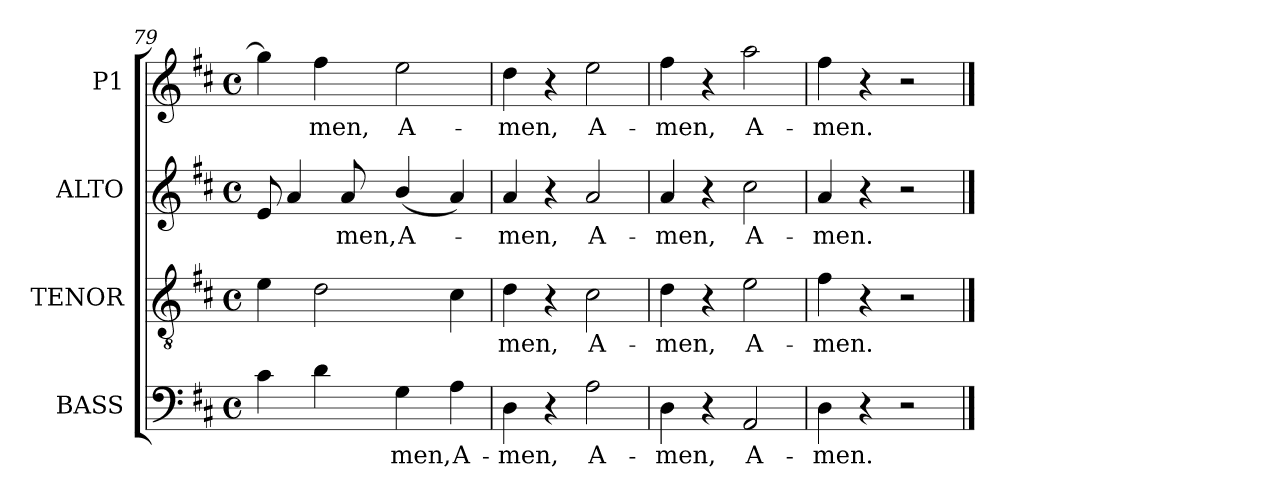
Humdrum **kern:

**kern	**text	**kern	**text	**kern	**text	**kern	**text
*part4	*part4	*part3	*part3	*part2	*part2	*part1	*part1
*staff4	*staff4	*staff3	*staff3	*staff2	*staff2	*staff1	*staff1
*I"BASS	*	*I"TENOR	*	*I"ALTO	*	*I"P1	*
!!LO:LB:g=z
*clefF4	*	*clefGv2	*	*clefG2	*	*clefG2	*
*	*	*ITrd7c12	*	*	*	*	*
*k[f#c#]	*	*k[f#c#]	*	*k[f#c#]	*	*k[f#c#]	*
*D:	*	*D:	*	*D:	*	*D:	*
*M4/4	*	*M4/4	*	*M4/4	*	*M4/4	*
*met(c)	*	*met(c)	*	*met(c)	*	*met(c)	*
=79	=79	=79	=79	=79	=79	=79	=79
4c#i\	.	4Ei\	.	8ei/	.	4ggi\]	.
.	.	.	.	4ai/	.	.	.
!	!	!	!	!	!	!	!LO:LY:b:color=#000000
4di\	.	2Di\	.	.	.	4ff#i\	-men,
!	!	!	!	!	!LO:LY:b:color=#000000	!	!
.	.	.	.	8ai/	-men,	.	.
!	!LO:LY:b:color=#000000	!	!	!	!	!	!
!	!	!	!	!	!LO:LY:b:color=#000000	!	!
!	!	!	!	!	!	!	!LO:LY:b:color=#000000
4Gi\	-men,	.	.	(4bi/	A-	2eei\	A-
!	!LO:LY:b:color=#000000	!	!	!	!	!	!
4Ai\	A-	4C#i\	.	4ai/)	.	.	.
=80	=80	=80	=80	=80	=80	=80	=80
!	!LO:LY:b:color=#000000	!	!	!	!	!	!
!	!	!	!LO:LY:b:color=#000000	!	!	!	!
!	!	!	!	!	!LO:LY:b:color=#000000	!	!
!	!	!	!	!	!	!	!LO:LY:b:color=#000000
4Di\	-men,	4Di\	-men,	4ai/	-men,	4ddi\	-men,
4r	.	4r	.	4r	.	4r	.
!	!LO:LY:b:color=#000000	!	!	!	!	!	!
!	!	!	!LO:LY:b:color=#000000	!	!	!	!
!	!	!	!	!	!LO:LY:b:color=#000000	!	!
!	!	!	!	!	!	!	!LO:LY:b:color=#000000
2Ai\	A-	2C#i\	A-	2ai/	A-	2eei\	A-
=81	=81	=81	=81	=81	=81	=81	=81
!	!LO:LY:b:color=#000000	!	!	!	!	!	!
!	!	!	!LO:LY:b:color=#000000	!	!	!	!
!	!	!	!	!	!LO:LY:b:color=#000000	!	!
!	!	!	!	!	!	!	!LO:LY:b:color=#000000
4Di\	-men,	4Di\	-men,	4ai/	-men,	4ff#i\	-men,
4r	.	4r	.	4r	.	4r	.
!	!LO:LY:b:color=#000000	!	!	!	!	!	!
!	!	!	!LO:LY:b:color=#000000	!	!	!	!
!	!	!	!	!	!LO:LY:b:color=#000000	!	!
!	!	!	!	!	!	!	!LO:LY:b:color=#000000
2AAi/	A-	2Ei\	A-	2cc#i\	A-	2aai\	A-
=82	=82	=82	=82	=82	=82	=82	=82
!	!LO:LY:b:color=#000000	!	!	!	!	!	!
!	!	!	!LO:LY:b:color=#000000	!	!	!	!
!	!	!	!	!	!LO:LY:b:color=#000000	!	!
!	!	!	!	!	!	!	!LO:LY:b:color=#000000
4Di\	-men.	4F#i\	-men.	4ai/	-men.	4ff#i\	-men.
4r	.	4r	.	4r	.	4r	.
2r	.	2r	.	2r	.	2r	.
==	==	==	==	==	==	==	==
*-	*-	*-	*-	*-	*-	*-	*-
